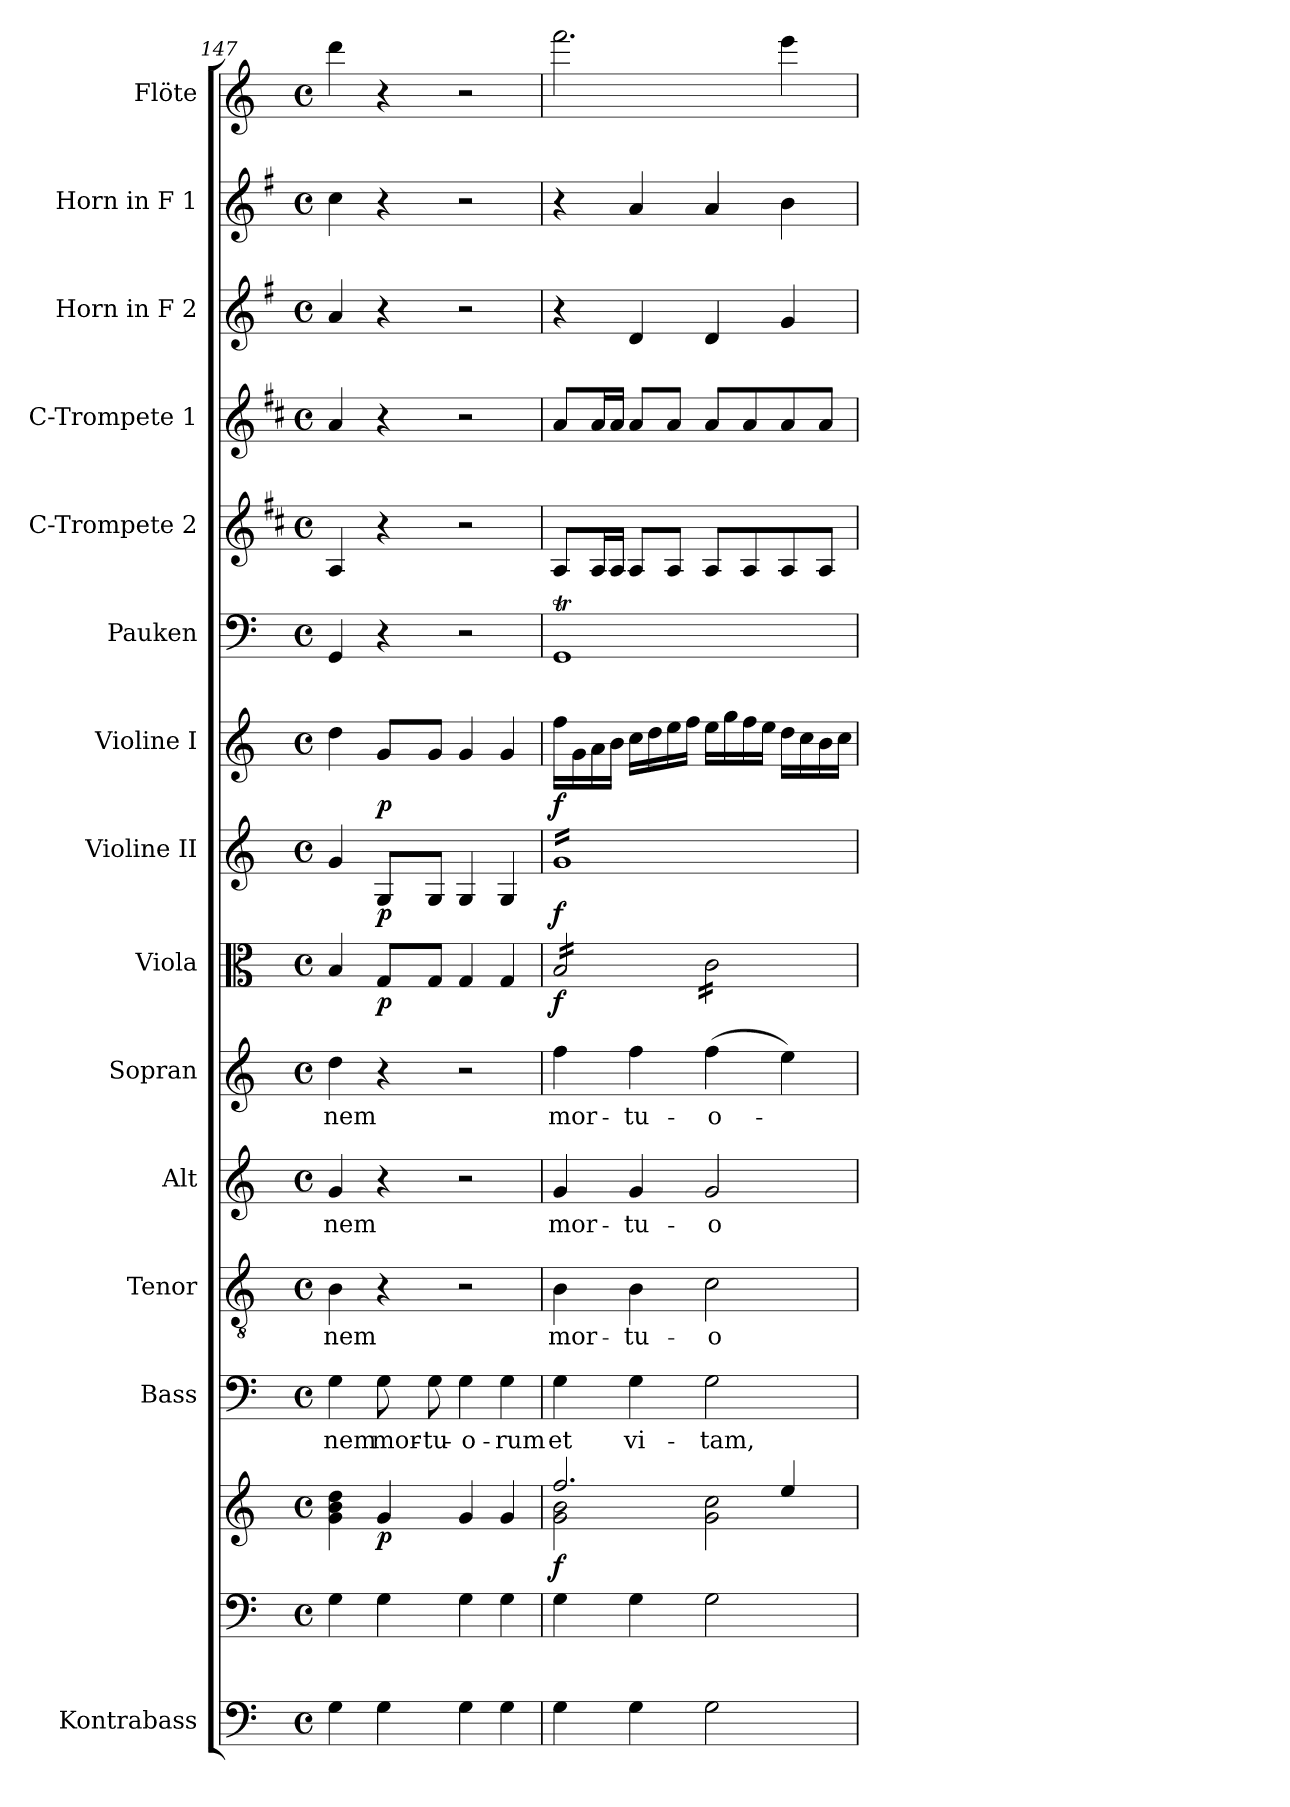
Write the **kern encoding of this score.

**kern	**kern	**kern	**dynam	**kern	**text	**kern	**text	**kern	**text	**kern	**text	**kern	**dynam	**kern	**dynam	**kern	**dynam	**kern	**kern	**kern	**kern	**kern	**kern
*part15	*part14	*part14	*part14	*part13	*part13	*part12	*part12	*part11	*part11	*part10	*part10	*part9	*part9	*part8	*part8	*part7	*part7	*part6	*part5	*part4	*part3	*part2	*part1
*staff16	*staff15	*staff14	*staff14/15	*staff13	*staff13	*staff12	*staff12	*staff11	*staff11	*staff10	*staff10	*staff9	*staff9	*staff8	*staff8	*staff7	*staff7	*staff6	*staff5	*staff4	*staff3	*staff2	*staff1
*I"Kontrabass	*	*	*	*I"Bass	*	*I"Tenor	*	*I"Alt	*	*I"Sopran	*	*I"Viola	*	*I"Violine II	*	*I"Violine I	*	*I"Pauken	*I"C-Trompete 2	*I"C-Trompete 1	*I"Horn in F 2	*I"Horn in F 1	*I"Flöte
*I'Kb.	*	*	*	*I'B.	*	*I'T.	*	*I'A.	*	*I'S.	*	*I'Vla.	*	*I'Vl. II	*	*I'Vl. I	*	*I'Pk.	*I'C Trp. 2	*I'C Trp. 1	*	*	*I'Fl.
*clefF4	*clefF4	*clefG2	*	*clefF4	*	*clefGv2	*	*clefG2	*	*clefG2	*	*clefC3	*	*clefG2	*	*clefG2	*	*clefF4	*clefG2	*clefG2	*clefG2	*clefG2	*clefG2
*ITrd7c12	*	*	*	*	*	*	*	*	*	*	*	*	*	*	*	*	*	*	*ITrd1c2	*ITrd1c2	*ITrd4c7	*ITrd4c7	*
*k[]	*k[]	*k[]	*	*k[]	*	*k[]	*	*k[]	*	*k[]	*	*k[]	*	*k[]	*	*k[]	*	*k[]	*k[]	*k[]	*k[]	*k[]	*k[]
*C:	*C:	*C:	*	*C:	*	*C:	*	*C:	*	*C:	*	*C:	*	*C:	*	*C:	*	*C:	*C:	*C:	*C:	*C:	*C:
*M4/4	*M4/4	*M4/4	*	*M4/4	*	*M4/4	*	*M4/4	*	*M4/4	*	*M4/4	*	*M4/4	*	*M4/4	*	*M4/4	*M4/4	*M4/4	*M4/4	*M4/4	*M4/4
*met(c)	*met(c)	*met(c)	*	*met(c)	*	*met(c)	*	*met(c)	*	*met(c)	*	*met(c)	*	*met(c)	*	*met(c)	*	*met(c)	*met(c)	*met(c)	*met(c)	*met(c)	*met(c)
=147	=147	=147	=147	=147	=147	=147	=147	=147	=147	=147	=147	=147	=147	=147	=147	=147	=147	=147	=147	=147	=147	=147	=147
!	!	!	!	!	!LO:LY:b	!	!LO:LY:b	!	!LO:LY:b	!	!LO:LY:b	!	!	!	!	!	!	!	!	!	!	!	!
4GG\	4G\	4g\ 4b\ 4dd\	.	4G\	-nem	4B\	-nem	4g/	-nem	4dd\	-nem	4B/	.	4g/	.	4dd\	.	4GG/	4G/	4g/	4d/	4f\	4ddd\
!	!	!	!LO:DY:b	!	!LO:LY:b	!	!	!	!	!	!	!	!LO:DY:b	!	!LO:DY:b	!	!LO:DY:b	!	!	!	!	!	!
4GG\	4G\	4g/	p	8G\	mor-	4r	.	4r	.	4r	.	8G/L	p	8G/L	p	8g/L	p	4r	4r	4r	4r	4r	4r
!	!	!	!	!	!LO:LY:b	!	!	!	!	!	!	!	!	!	!	!	!	!	!	!	!	!	!
.	.	.	.	8G\	-tu-	.	.	.	.	.	.	8G/J	.	8G/J	.	8g/J	.	.	.	.	.	.	.
!	!	!	!	!	!LO:LY:b	!	!	!	!	!	!	!	!	!	!	!	!	!	!	!	!	!	!
4GG\	4G\	4g/	.	4G\	-o-	2r	.	2r	.	2r	.	4G/	.	4G/	.	4g/	.	2r	2r	2r	2r	2r	2r
!	!	!	!	!	!LO:LY:b	!	!	!	!	!	!	!	!	!	!	!	!	!	!	!	!	!	!
4GG\	4G\	4g/	.	4G\	-rum	.	.	.	.	.	.	4G/	.	4G/	.	4g/	.	.	.	.	.	.	.
!!LO:PB:g=z
=148	=148	=148	=148	=148	=148	=148	=148	=148	=148	=148	=148	=148	=148	=148	=148	=148	=148	=148	=148	=148	=148	=148	=148
*	*	*^	*	*	*	*	*	*	*	*	*	*	*	*	*	*	*	*	*	*	*	*	*
!	!	!	!	!LO:DY:b	!	!LO:LY:b	!	!LO:LY:b	!	!LO:LY:b	!	!LO:LY:b	!	!LO:DY:b	!	!LO:DY:b	!	!LO:DY:b	!	!	!	!	!	!
*	*	*	*	*	*	*	*	*	*	*	*	*	*tremolo	*	*	*	*	*	*	*	*	*	*	*
*	*	*	*	*	*	*	*	*	*	*	*	*	*	*	*tremolo	*	*	*	*	*	*	*	*	*
4GG\	4G\	2.ff/	2g\ 2b\	f	4G\	et	4B\	mor-	4g/	mor-	4ff\	mor-	16B/LL	f	16gLL	f	16ff\LL	f	1GGT	8G/L	8g/L	4r	4r	2.fff\
.	.	.	.	.	.	.	.	.	.	.	.	.	16B/	.	16g	.	16g\	.	.	.	.	.	.	.
.	.	.	.	.	.	.	.	.	.	.	.	.	16B/	.	16g	.	16a\	.	.	16G/L	16g/L	.	.	.
.	.	.	.	.	.	.	.	.	.	.	.	.	16B/	.	16g	.	16b\JJ	.	.	16G/JJ	16g/JJ	.	.	.
!	!	!	!	!	!	!LO:LY:b	!	!LO:LY:b	!	!LO:LY:b	!	!LO:LY:b	!	!	!	!	!	!	!	!	!	!	!	!
4GG\	4G\	.	.	.	4G\	vi-	4B\	-tu-	4g/	-tu-	4ff\	-tu-	16B/	.	16g	.	16cc\LL	.	.	8G/L	8g/L	4G/	4d/	.
.	.	.	.	.	.	.	.	.	.	.	.	.	16B/	.	16g	.	16dd\	.	.	.	.	.	.	.
.	.	.	.	.	.	.	.	.	.	.	.	.	16B/	.	16g	.	16ee\	.	.	8G/J	8g/J	.	.	.
.	.	.	.	.	.	.	.	.	.	.	.	.	16B/JJ	.	16g	.	16ff\JJ	.	.	.	.	.	.	.
!	!	!	!	!	!	!LO:LY:b	!	!LO:LY:b	!	!LO:LY:b	!	!LO:LY:b	!	!	!	!	!	!	!	!	!	!	!	!
2GG\	2G\	.	2g\ 2cc\	.	2G\	-tam,	2c\	-o-	2g/	-o-	(>4ff\	-o-	16c\LL	.	16g	.	16ee\LL	.	.	8G/L	8g/L	4G/	4d/	.
.	.	.	.	.	.	.	.	.	.	.	.	.	16c\	.	16g	.	16gg\	.	.	.	.	.	.	.
.	.	.	.	.	.	.	.	.	.	.	.	.	16c\	.	16g	.	16ff\	.	.	8G/	8g/	.	.	.
.	.	.	.	.	.	.	.	.	.	.	.	.	16c\	.	16g	.	16ee\JJ	.	.	.	.	.	.	.
.	.	4ee/	.	.	.	.	.	.	.	.	4ee\)	.	16c\	.	16g	.	16dd\LL	.	.	8G/	8g/	4c/	4e\	4eee\
.	.	.	.	.	.	.	.	.	.	.	.	.	16c\	.	16g	.	16cc\	.	.	.	.	.	.	.
.	.	.	.	.	.	.	.	.	.	.	.	.	16c\	.	16g	.	16b\	.	.	8G/J	8g/J	.	.	.
.	.	.	.	.	.	.	.	.	.	.	.	.	16c\JJ	.	16gJJ	.	16cc\JJ	.	.	.	.	.	.	.
*	*	*	*	*	*	*	*	*	*	*	*	*	*	*	*Xtremolo	*	*	*	*	*	*	*	*	*
*	*	*	*	*	*	*	*	*	*	*	*	*	*Xtremolo	*	*	*	*	*	*	*	*	*	*	*
*	*	*v	*v	*	*	*	*	*	*	*	*	*	*	*	*	*	*	*	*	*	*	*	*	*
=	=	=	=	=	=	=	=	=	=	=	=	=	=	=	=	=	=	=	=	=	=	=	=
*-	*-	*-	*-	*-	*-	*-	*-	*-	*-	*-	*-	*-	*-	*-	*-	*-	*-	*-	*-	*-	*-	*-	*-
